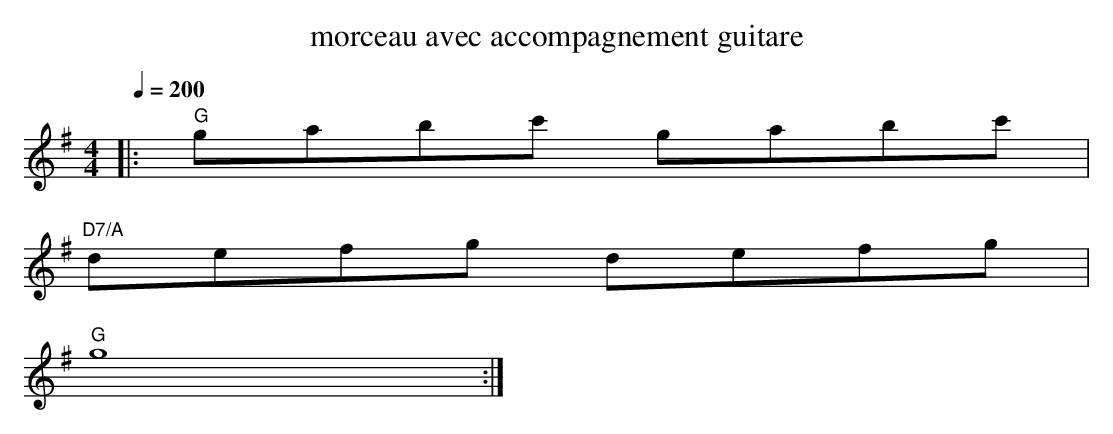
X:1
T:morceau avec accompagnement guitare
M:4/4
L:1/8
Q:1/4=200 %indication du tempo, ici 200 noires par minute
K:G
|: "G" gabc' gabc' | %accord de sol majeur
"D7/A" defg defg | %accord de ré septième, basse la
"G" g8 :| %accord de sol majeur



